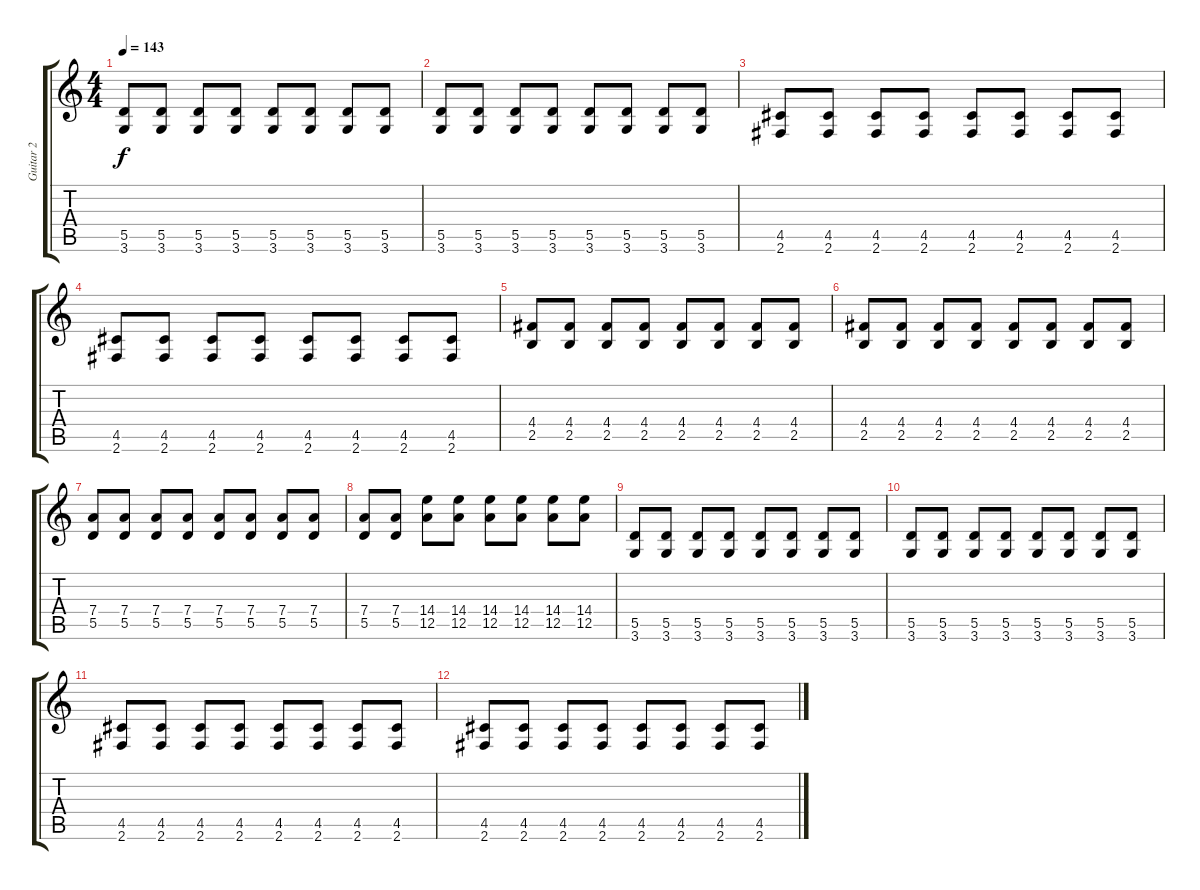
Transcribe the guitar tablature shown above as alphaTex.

\track ("Guitar 2" "Guitar 2") {instrument distortionguitar}
\staff {score tabs}
\tuning (E4 B3 G3 D3 A2 E2) {hide}
\ts (4 4)
\tempo 143
\clef g2
\ks c
(5.5 3.6).8{dy f} (5.5 3.6).8 (5.5 3.6).8 (5.5 3.6).8 (5.5 3.6).8 (5.5 3.6).8 (5.5 3.6).8 (5.5 3.6).8 |
(5.5 3.6).8 (5.5 3.6).8 (5.5 3.6).8 (5.5 3.6).8 (5.5 3.6).8 (5.5 3.6).8 (5.5 3.6).8 (5.5 3.6).8 |
(4.5 2.6).8 (4.5 2.6).8 (4.5 2.6).8 (4.5 2.6).8 (4.5 2.6).8 (4.5 2.6).8 (4.5 2.6).8 (4.5 2.6).8 |
(4.5 2.6).8 (4.5 2.6).8 (4.5 2.6).8 (4.5 2.6).8 (4.5 2.6).8 (4.5 2.6).8 (4.5 2.6).8 (4.5 2.6).8 |
(4.4 2.5).8 (4.4 2.5).8 (4.4 2.5).8 (4.4 2.5).8 (4.4 2.5).8 (4.4 2.5).8 (4.4 2.5).8 (4.4 2.5).8 |
(4.4 2.5).8 (4.4 2.5).8 (4.4 2.5).8 (4.4 2.5).8 (4.4 2.5).8 (4.4 2.5).8 (4.4 2.5).8 (4.4 2.5).8 |
(7.4 5.5).8 (7.4 5.5).8 (7.4 5.5).8 (7.4 5.5).8 (7.4 5.5).8 (7.4 5.5).8 (7.4 5.5).8 (7.4 5.5).8 |
(7.4 5.5).8 (7.4 5.5).8 (14.4 12.5).8 (14.4 12.5).8 (14.4 12.5).8 (14.4 12.5).8 (14.4 12.5).8 (14.4 12.5).8 |
(5.5 3.6).8 (5.5 3.6).8 (5.5 3.6).8 (5.5 3.6).8 (5.5 3.6).8 (5.5 3.6).8 (5.5 3.6).8 (5.5 3.6).8 |
(5.5 3.6).8 (5.5 3.6).8 (5.5 3.6).8 (5.5 3.6).8 (5.5 3.6).8 (5.5 3.6).8 (5.5 3.6).8 (5.5 3.6).8 |
(4.5 2.6).8 (4.5 2.6).8 (4.5 2.6).8 (4.5 2.6).8 (4.5 2.6).8 (4.5 2.6).8 (4.5 2.6).8 (4.5 2.6).8 |
(4.5 2.6).8 (4.5 2.6).8 (4.5 2.6).8 (4.5 2.6).8 (4.5 2.6).8 (4.5 2.6).8 (4.5 2.6).8 (4.5 2.6).8
